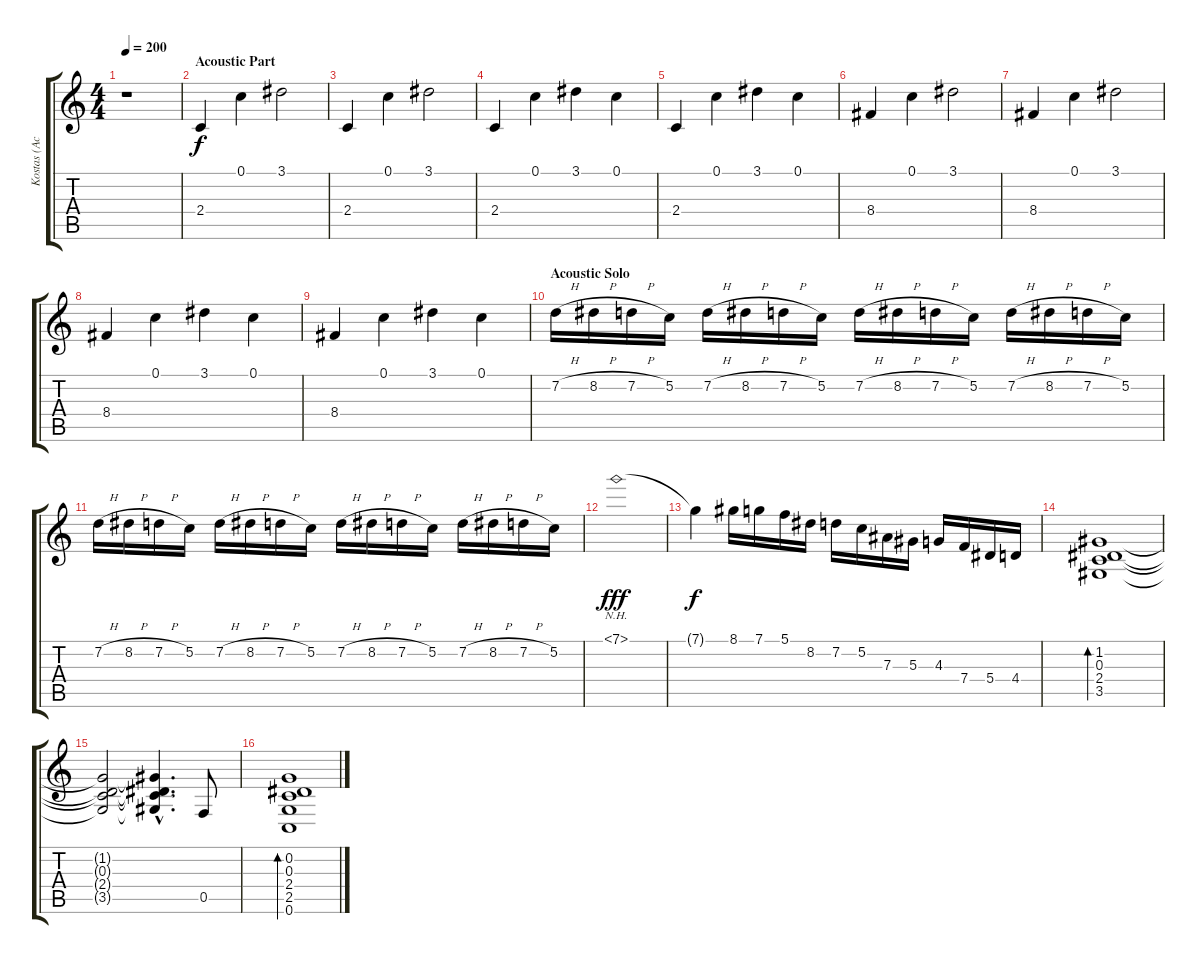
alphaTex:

\track ("Kostas (Acoustic Guitar)" "Kostas (Ac") {instrument acousticguitarsteel}
\staff {score tabs}
\tuning (C4 G3 Eb3 Bb2 F2 C2) {hide}
\ts (4 4)
\tempo 200
\clef g2
\ks c
r.1{dy f} |
\section ("" "Acoustic Part")
2.4.4 0.1.4 3.1.2 |
2.4.4 0.1.4 3.1.2 |
2.4.4 0.1.4 3.1.4 0.1.4 |
2.4.4 0.1.4 3.1.4 0.1.4 |
8.4.4 0.1.4 3.1.2 |
8.4.4 0.1.4 3.1.2 |
8.4.4 0.1.4 3.1.4 0.1.4 |
8.4.4 0.1.4 3.1.4 0.1.4 |
\section ("" "Acoustic Solo")
7.2{h}.16 8.2{h}.16 7.2{h}.16 5.2.16 7.2{h}.16 8.2{h}.16 7.2{h}.16 5.2.16 7.2{h}.16 8.2{h}.16 7.2{h}.16 5.2.16 7.2{h}.16 8.2{h}.16 7.2{h}.16 5.2.16 |
7.2{h}.16 8.2{h}.16 7.2{h}.16 5.2.16 7.2{h}.16 8.2{h}.16 7.2{h}.16 5.2.16 7.2{h}.16 8.2{h}.16 7.2{h}.16 5.2.16 7.2{h}.16 8.2{h}.16 7.2{h}.16 5.2.16 |
7.1{nh}.1{dy fff} |
7.1{t}.4{dy f} 8.1.16 7.1.16 5.1.16 8.2.16 7.2.16 5.2.16 7.3.16 5.3.16 4.3.16 7.4.16 5.4.16 4.4.16 |
(1.2 0.3 2.4 3.5).1{bd 480} |
(1.2{t} 0.3{t} 2.4{t} 3.5{t}).2 (1.2{hac t} 0.3{hac t} 2.4{hac t} 3.5{hac t}).4{d} 0.5.8 |
(0.2 0.3 2.4 2.5 0.6).1{bd 480}
